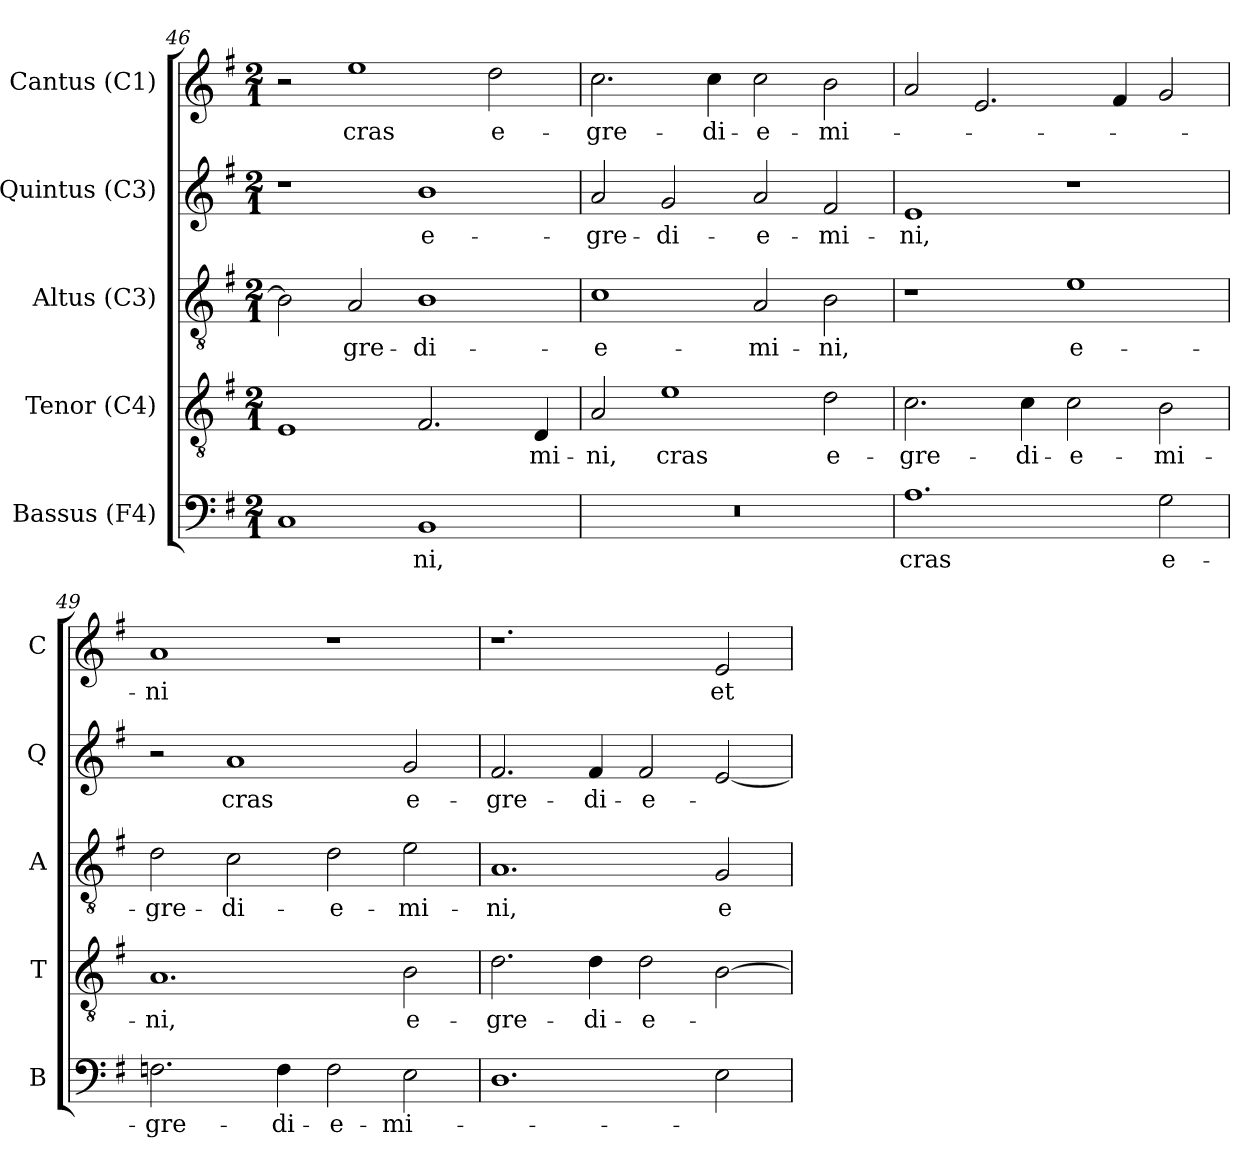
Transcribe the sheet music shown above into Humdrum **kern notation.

**kern	**text	**kern	**text	**kern	**text	**kern	**text	**kern	**text
*part5	*part5	*part4	*part4	*part3	*part3	*part2	*part2	*part1	*part1
*staff5	*staff5	*staff4	*staff4	*staff3	*staff3	*staff2	*staff2	*staff1	*staff1
*I"Bassus (F4)	*	*I"Tenor (C4)	*	*I"Altus (C3)	*	*I"Quintus (C3)	*	*I"Cantus (C1)	*
*I'B	*	*I'T	*	*I'A	*	*I'Q	*	*I'C	*
!!LO:PB:g=z
*clefF4	*	*clefGv2	*	*clefGv2	*	*clefG2	*	*clefG2	*
*k[f#]	*	*k[f#]	*	*k[f#]	*	*k[f#]	*	*k[f#]	*
*G:	*	*G:	*	*G:	*	*G:	*	*G:	*
*M2/1	*	*M2/1	*	*M2/1	*	*M2/1	*	*M2/1	*
=46	=46	=46	=46	=46	=46	=46	=46	=46	=46
1Ci	.	1Ei	.	2Bi\]	.	1r	.	2r	.
!	!	!	!	!	!LO:LY:b:color=#000000	!	!	!	!
!	!	!	!	!	!	!	!	!	!LO:LY:b:color=#000000
.	.	.	.	2Ai/	-gre-	.	.	1eei	cras
!	!LO:LY:b:color=#000000	!	!	!	!	!	!	!	!
!	!	!	!	!	!LO:LY:b:color=#000000	!	!	!	!
!	!	!	!	!	!	!	!LO:LY:b:color=#000000	!	!
1BBi	-ni,	2.F#i/	.	1Bi	-di-	1bi	e-	.	.
!	!	!	!	!	!	!	!	!	!LO:LY:b:color=#000000
.	.	.	.	.	.	.	.	2ddi\	e-
!	!	!	!LO:LY:b:color=#000000	!	!	!	!	!	!
.	.	4Di/	-mi-	.	.	.	.	.	.
=47	=47	=47	=47	=47	=47	=47	=47	=47	=47
!LO:N:vis=1	!	!	!	!	!	!	!	!	!
!	!	!	!LO:LY:b:color=#000000	!	!	!	!	!	!
!	!	!	!	!	!LO:LY:b:color=#000000	!	!	!	!
!	!	!	!	!	!	!	!LO:LY:b:color=#000000	!	!
!	!	!	!	!	!	!	!	!	!LO:LY:b:color=#000000
0r	.	2Ai/	-ni,	1ci	-e-	2ai/	-gre-	2.cci\	-gre-
!	!	!	!LO:LY:b:color=#000000	!	!	!	!	!	!
!	!	!	!	!	!	!	!LO:LY:b:color=#000000	!	!
.	.	1ei	cras	.	.	2gi/	-di-	.	.
!	!	!	!	!	!	!	!	!	!LO:LY:b:color=#000000
.	.	.	.	.	.	.	.	4cci\	-di-
!	!	!	!	!	!LO:LY:b:color=#000000	!	!	!	!
!	!	!	!	!	!	!	!LO:LY:b:color=#000000	!	!
!	!	!	!	!	!	!	!	!	!LO:LY:b:color=#000000
.	.	.	.	2Ai/	-mi-	2ai/	-e-	2cci\	-e-
!	!	!	!LO:LY:b:color=#000000	!	!	!	!	!	!
!	!	!	!	!	!LO:LY:b:color=#000000	!	!	!	!
!	!	!	!	!	!	!	!LO:LY:b:color=#000000	!	!
!	!	!	!	!	!	!	!	!	!LO:LY:b:color=#000000
.	.	2di\	e-	2Bi\	-ni,	2f#i/	-mi-	2bi\	-mi-
=48	=48	=48	=48	=48	=48	=48	=48	=48	=48
!	!LO:LY:b:color=#000000	!	!	!	!	!	!	!	!
!	!	!	!LO:LY:b:color=#000000	!	!	!	!	!	!
!	!	!	!	!	!	!	!LO:LY:b:color=#000000	!	!
1.Ai	cras	2.ci\	-gre-	1r	.	1ei	-ni,	2ai/	.
.	.	.	.	.	.	.	.	2.ei/	.
!	!	!	!LO:LY:b:color=#000000	!	!	!	!	!	!
.	.	4ci\	-di-	.	.	.	.	.	.
!	!	!	!LO:LY:b:color=#000000	!	!	!	!	!	!
!	!	!	!	!	!LO:LY:b:color=#000000	!	!	!	!
.	.	2ci\	-e-	1ei	e-	1r	.	.	.
.	.	.	.	.	.	.	.	4f#i/	.
!	!LO:LY:b:color=#000000	!	!	!	!	!	!	!	!
!	!	!	!LO:LY:b:color=#000000	!	!	!	!	!	!
2Gi\	e-	2Bi\	-mi-	.	.	.	.	2gi/	.
=49	=49	=49	=49	=49	=49	=49	=49	=49	=49
!	!LO:LY:b:color=#000000	!	!	!	!	!	!	!	!
!	!	!	!LO:LY:b:color=#000000	!	!	!	!	!	!
!	!	!	!	!	!LO:LY:b:color=#000000	!	!	!	!
!	!	!	!	!	!	!	!	!	!LO:LY:b:color=#000000
2.Fni\	-gre-	1.Ai	-ni,	2di\	-gre-	2r	.	1ai	-ni
!	!	!	!	!	!LO:LY:b:color=#000000	!	!	!	!
!	!	!	!	!	!	!	!LO:LY:b:color=#000000	!	!
.	.	.	.	2ci\	-di-	1ai	cras	.	.
!	!LO:LY:b:color=#000000	!	!	!	!	!	!	!	!
4Fi\	-di-	.	.	.	.	.	.	.	.
!	!LO:LY:b:color=#000000	!	!	!	!	!	!	!	!
!	!	!	!	!	!LO:LY:b:color=#000000	!	!	!	!
2Fi\	-e-	.	.	2di\	-e-	.	.	1r	.
!	!LO:LY:b:color=#000000	!	!	!	!	!	!	!	!
!	!	!	!LO:LY:b:color=#000000	!	!	!	!	!	!
!	!	!	!	!	!LO:LY:b:color=#000000	!	!	!	!
!	!	!	!	!	!	!	!LO:LY:b:color=#000000	!	!
2Ei\	-mi-	2Bi\	e-	2ei\	-mi-	2gi/	e-	.	.
=50	=50	=50	=50	=50	=50	=50	=50	=50	=50
!	!	!	!LO:LY:b:color=#000000	!	!	!	!	!	!
!	!	!	!	!	!LO:LY:b:color=#000000	!	!	!	!
!	!	!	!	!	!	!	!LO:LY:b:color=#000000	!	!
1.Di	.	2.di\	-gre-	1.Ai	-ni,	2.f#i/	-gre-	1.r	.
!	!	!	!LO:LY:b:color=#000000	!	!	!	!	!	!
!	!	!	!	!	!	!	!LO:LY:b:color=#000000	!	!
.	.	4di\	-di-	.	.	4f#i/	-di-	.	.
!	!	!	!LO:LY:b:color=#000000	!	!	!	!	!	!
!	!	!	!	!	!	!	!LO:LY:b:color=#000000	!	!
.	.	2di\	-e-	.	.	2f#i/	-e-	.	.
!	!	!	!	!	!LO:LY:b:color=#000000	!	!	!	!
!	!	!	!	!	!	!	!	!	!LO:LY:b:color=#000000
2Ei\	.	[2Bi\	.	2Gi/	e-	[2ei/	.	2ei/	et
=	=	=	=	=	=	=	=	=	=
*-	*-	*-	*-	*-	*-	*-	*-	*-	*-
